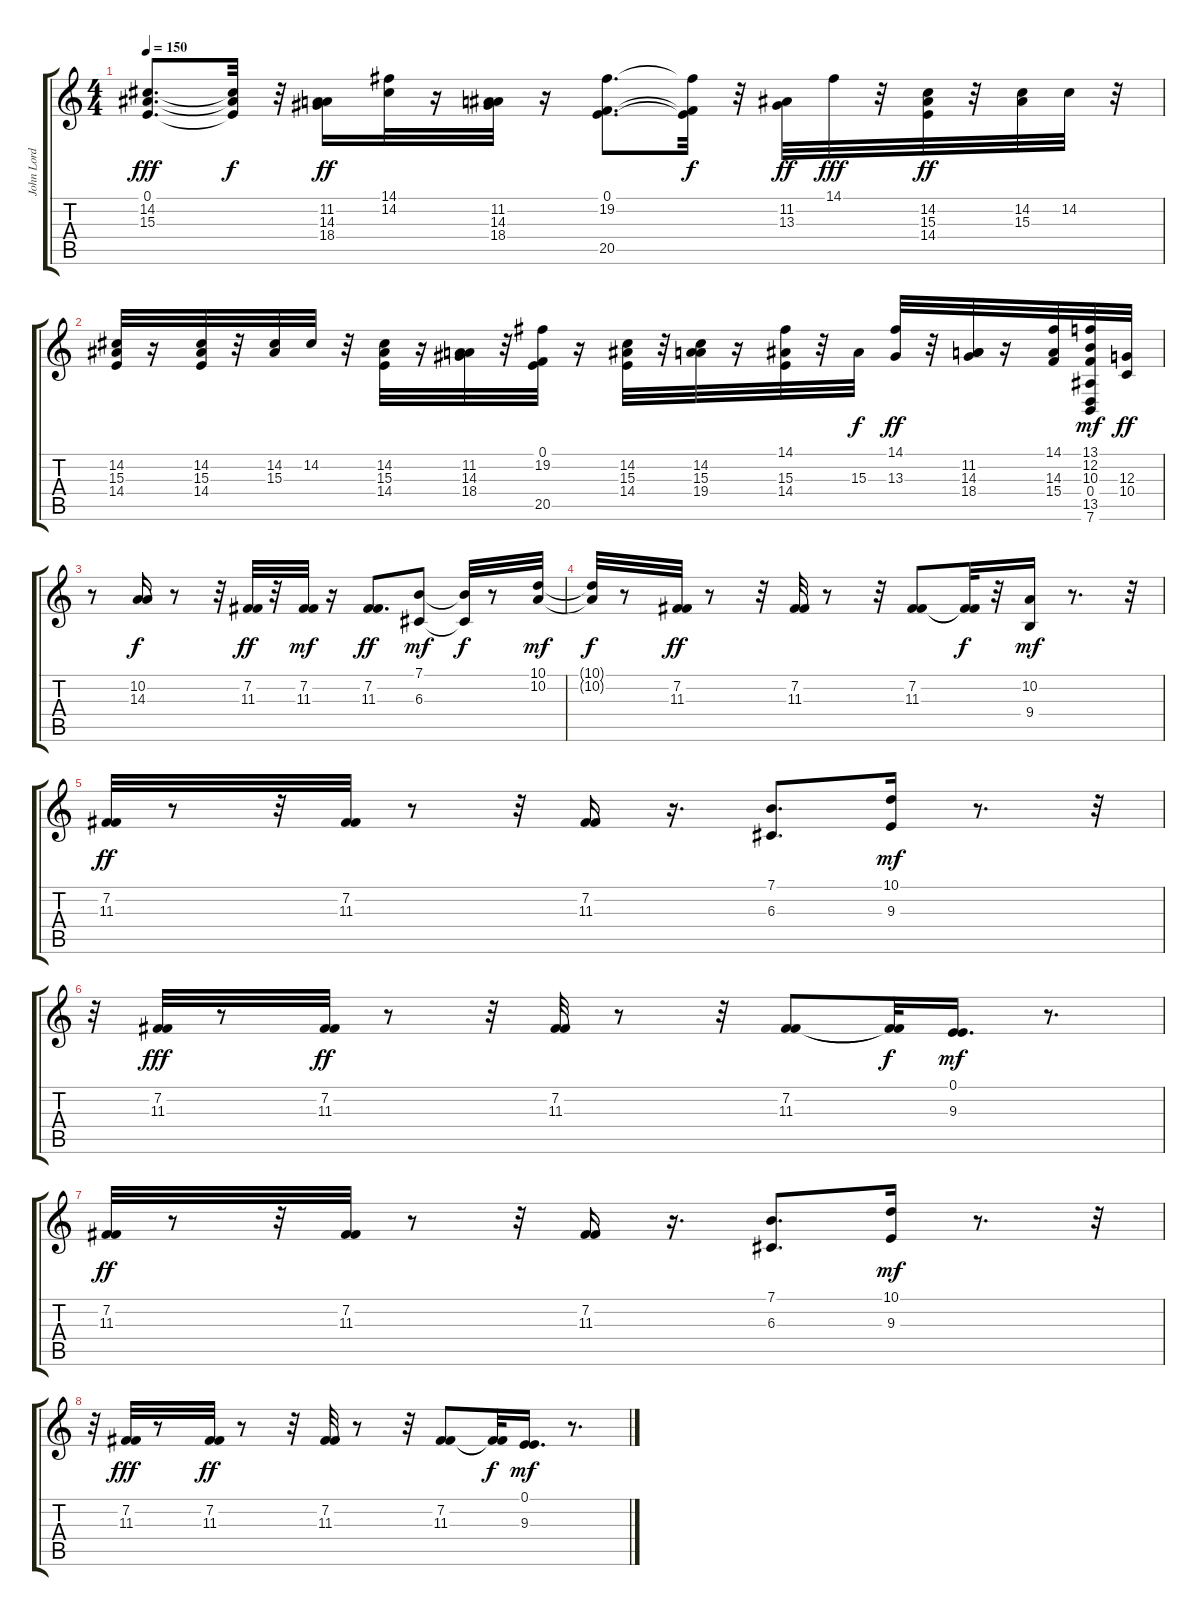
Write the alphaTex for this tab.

\track ("John Lord" "John Lord") {instrument rockorgan}
\staff {score tabs}
\tuning (E4 B3 G3 D3 A2 E2) {hide}
\ts (4 4)
\tempo 150
\clef g2
\ks c
(0.1 14.2 15.3).8{d dy fff instrument rockorgan} (0.1{t} 14.2{t} 15.3{t}).32{dy f} r.32 (11.2 14.3 18.4).16{dy ff} (14.1 14.2).32 r.16 (11.2 14.3 18.4).32 r.16 (0.1 19.2 20.5).8{d} (0.1{t} 19.2{t} 20.5{t}).32{dy f} r.32 (11.2 13.3).32{dy ff} 14.1.32{dy fff} r.32 (14.2 15.3 14.4).32{dy ff} r.32 (14.2 15.3).32 14.2.32 r.32 |
(14.2 15.3 14.4).32 r.16 (14.2 15.3 14.4).32 r.32 (14.2 15.3).32 14.2.32 r.32 (14.2 15.3 14.4).32 r.16 (11.2 14.3 18.4).32 r.32 (0.1 19.2 20.5).32 r.16 (14.2 15.3 14.4).32 r.32 (14.2 15.3 19.4).32 r.16 (14.1 15.3 14.4).32 r.32 15.3.32{dy f} (14.1 13.3).32{dy ff} r.32 (11.2 14.3 18.4).32 r.16 (14.1 14.3 15.4).32 (13.1 12.2 10.3 0.4 13.5 7.6).32{dy mf} (12.3 10.4).32{dy ff} |
r.8 (10.2 14.3).16{dy f} r.8 r.32 (7.2 11.3).32{dy ff} r.32 (7.2 11.3).32{dy mf} r.16 (7.2 11.3).8{d dy ff} (7.1 6.3).8{dy mf} (7.1{t} 6.3{t}).32{dy f} r.8 (10.1 10.2).32{dy mf} |
(10.1{t} 10.2{t}).32{dy f} r.8 (7.2 11.3).32{dy ff} r.8 r.32 (7.2 11.3).32 r.8 r.32 (7.2 11.3).8 (7.2{t} 11.3{t}).32{dy f} r.32 (10.2 9.4).16{dy mf} r.8{d} r.32 |
(7.2 11.3).32{dy ff} r.8 r.32 (7.2 11.3).32 r.8 r.32 (7.2 11.3).16 r.16{d} (7.1 6.3).8{d} (10.1 9.3).16{dy mf} r.8{d} r.32 |
r.32 (7.2 11.3).32{dy fff} r.8 (7.2 11.3).32{dy ff} r.8 r.32 (7.2 11.3).32 r.8 r.32 (7.2 11.3).8 (7.2{t} 11.3{t}).32{dy f} (0.1 9.3).16{d dy mf} r.8{d} |
(7.2 11.3).32{dy ff} r.8 r.32 (7.2 11.3).32 r.8 r.32 (7.2 11.3).16 r.16{d} (7.1 6.3).8{d} (10.1 9.3).16{dy mf} r.8{d} r.32 |
r.32 (7.2 11.3).32{dy fff} r.8 (7.2 11.3).32{dy ff} r.8 r.32 (7.2 11.3).32 r.8 r.32 (7.2 11.3).8 (7.2{t} 11.3{t}).32{dy f} (0.1 9.3).16{d dy mf} r.8{d}
